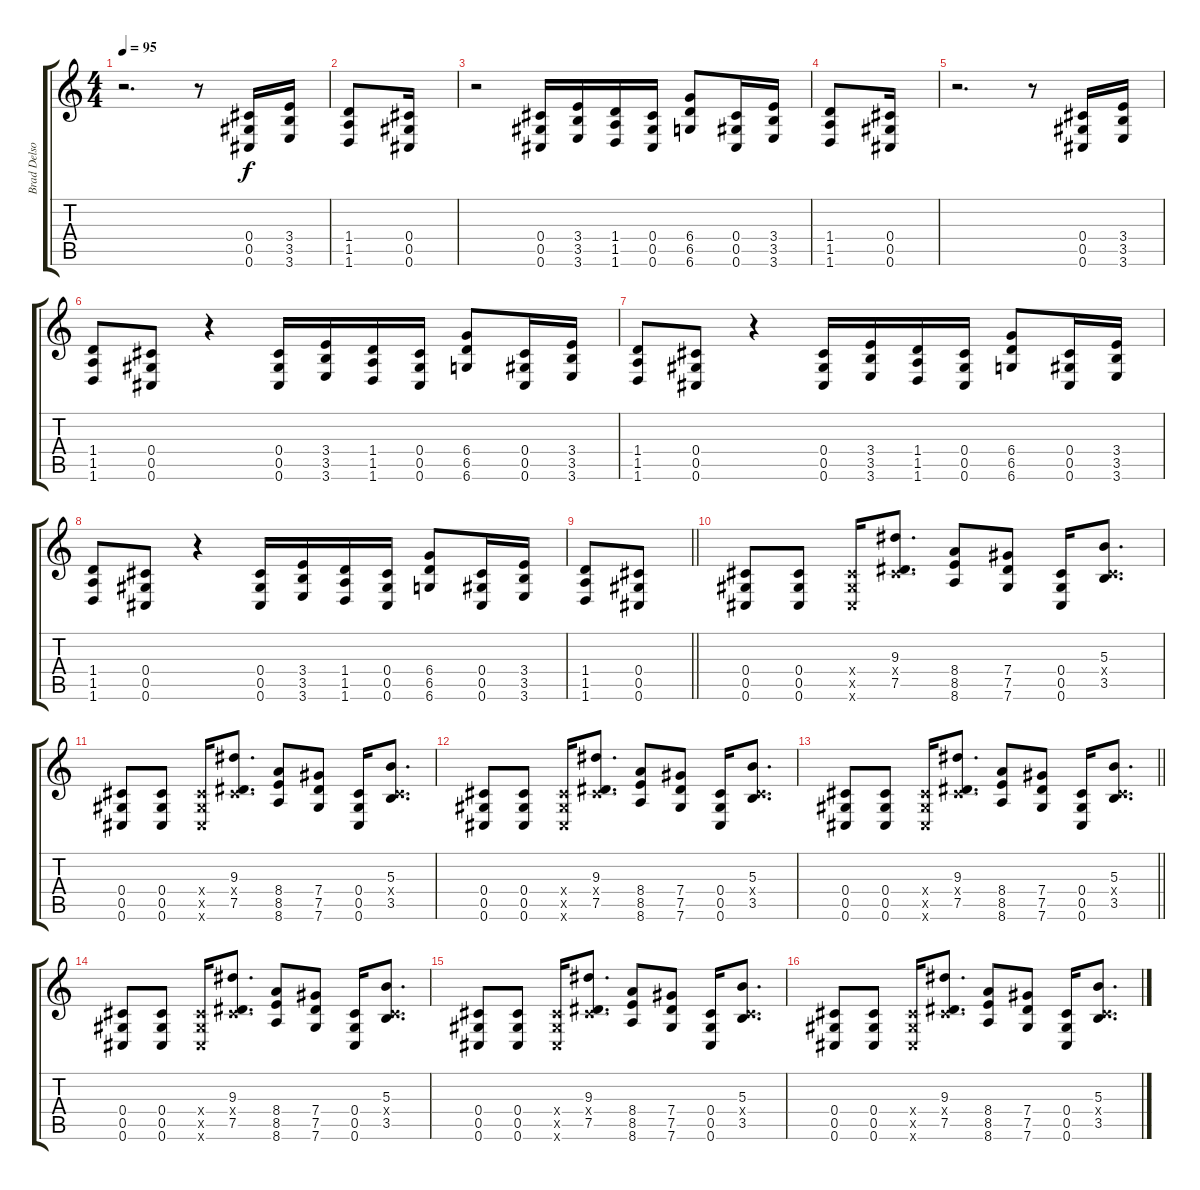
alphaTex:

\track ("Brad Delson" "Brad Delso") {instrument overdrivenguitar}
\staff {score tabs}
\tuning (Eb4 Bb3 Gb3 Db3 Ab2 Db2) {hide}
\ts (4 4)
\tempo 95
\clef g2
\ks c
r.2{d dy f} r.8 (0.4 0.5 0.6).16 (3.4 3.5 3.6).16 |
(1.4 1.5 1.6).8 (0.4 0.5 0.6).16 |
r.2 (0.4 0.5 0.6).16 (3.4 3.5 3.6).16 (1.4 1.5 1.6).16 (0.4 0.5 0.6).16 (6.4 6.5 6.6).8 (0.4 0.5 0.6).16 (3.4 3.5 3.6).16 |
(1.4 1.5 1.6).8 (0.4 0.5 0.6).16 |
r.2{d} r.8 (0.4 0.5 0.6).16 (3.4 3.5 3.6).16 |
(1.4 1.5 1.6).8 (0.4 0.5 0.6).8 r.4 (0.4 0.5 0.6).16 (3.4 3.5 3.6).16 (1.4 1.5 1.6).16 (0.4 0.5 0.6).16 (6.4 6.5 6.6).8 (0.4 0.5 0.6).16 (3.4 3.5 3.6).16 |
(1.4 1.5 1.6).8 (0.4 0.5 0.6).8 r.4 (0.4 0.5 0.6).16 (3.4 3.5 3.6).16 (1.4 1.5 1.6).16 (0.4 0.5 0.6).16 (6.4 6.5 6.6).8 (0.4 0.5 0.6).16 (3.4 3.5 3.6).16 |
(1.4 1.5 1.6).8 (0.4 0.5 0.6).8 r.4 (0.4 0.5 0.6).16 (3.4 3.5 3.6).16 (1.4 1.5 1.6).16 (0.4 0.5 0.6).16 (6.4 6.5 6.6).8 (0.4 0.5 0.6).16 (3.4 3.5 3.6).16 |
\barLineRight lightlight
(1.4 1.5 1.6).8 (0.4 0.5 0.6).8 |
(0.4 0.5 0.6).8 (0.4 0.5 0.6).8 (0.4{x} 0.5{x} 0.6{x}).16 (9.3 0.4{x} 7.5).8{d} (8.4 8.5 8.6).8 (7.4 7.5 7.6).8 (0.4 0.5 0.6).16 (5.3 0.4{x} 3.5).8{d} |
(0.4 0.5 0.6).8 (0.4 0.5 0.6).8 (0.4{x} 0.5{x} 0.6{x}).16 (9.3 0.4{x} 7.5).8{d} (8.4 8.5 8.6).8 (7.4 7.5 7.6).8 (0.4 0.5 0.6).16 (5.3 0.4{x} 3.5).8{d} |
(0.4 0.5 0.6).8 (0.4 0.5 0.6).8 (0.4{x} 0.5{x} 0.6{x}).16 (9.3 0.4{x} 7.5).8{d} (8.4 8.5 8.6).8 (7.4 7.5 7.6).8 (0.4 0.5 0.6).16 (5.3 0.4{x} 3.5).8{d} |
\barLineRight lightlight
(0.4 0.5 0.6).8 (0.4 0.5 0.6).8 (0.4{x} 0.5{x} 0.6{x}).16 (9.3 0.4{x} 7.5).8{d} (8.4 8.5 8.6).8 (7.4 7.5 7.6).8 (0.4 0.5 0.6).16 (5.3 0.4{x} 3.5).8{d} |
(0.4 0.5 0.6).8 (0.4 0.5 0.6).8 (0.4{x} 0.5{x} 0.6{x}).16 (9.3 0.4{x} 7.5).8{d} (8.4 8.5 8.6).8 (7.4 7.5 7.6).8 (0.4 0.5 0.6).16 (5.3 0.4{x} 3.5).8{d} |
(0.4 0.5 0.6).8 (0.4 0.5 0.6).8 (0.4{x} 0.5{x} 0.6{x}).16 (9.3 0.4{x} 7.5).8{d} (8.4 8.5 8.6).8 (7.4 7.5 7.6).8 (0.4 0.5 0.6).16 (5.3 0.4{x} 3.5).8{d} |
(0.4 0.5 0.6).8 (0.4 0.5 0.6).8 (0.4{x} 0.5{x} 0.6{x}).16 (9.3 0.4{x} 7.5).8{d} (8.4 8.5 8.6).8 (7.4 7.5 7.6).8 (0.4 0.5 0.6).16 (5.3 0.4{x} 3.5).8{d}
